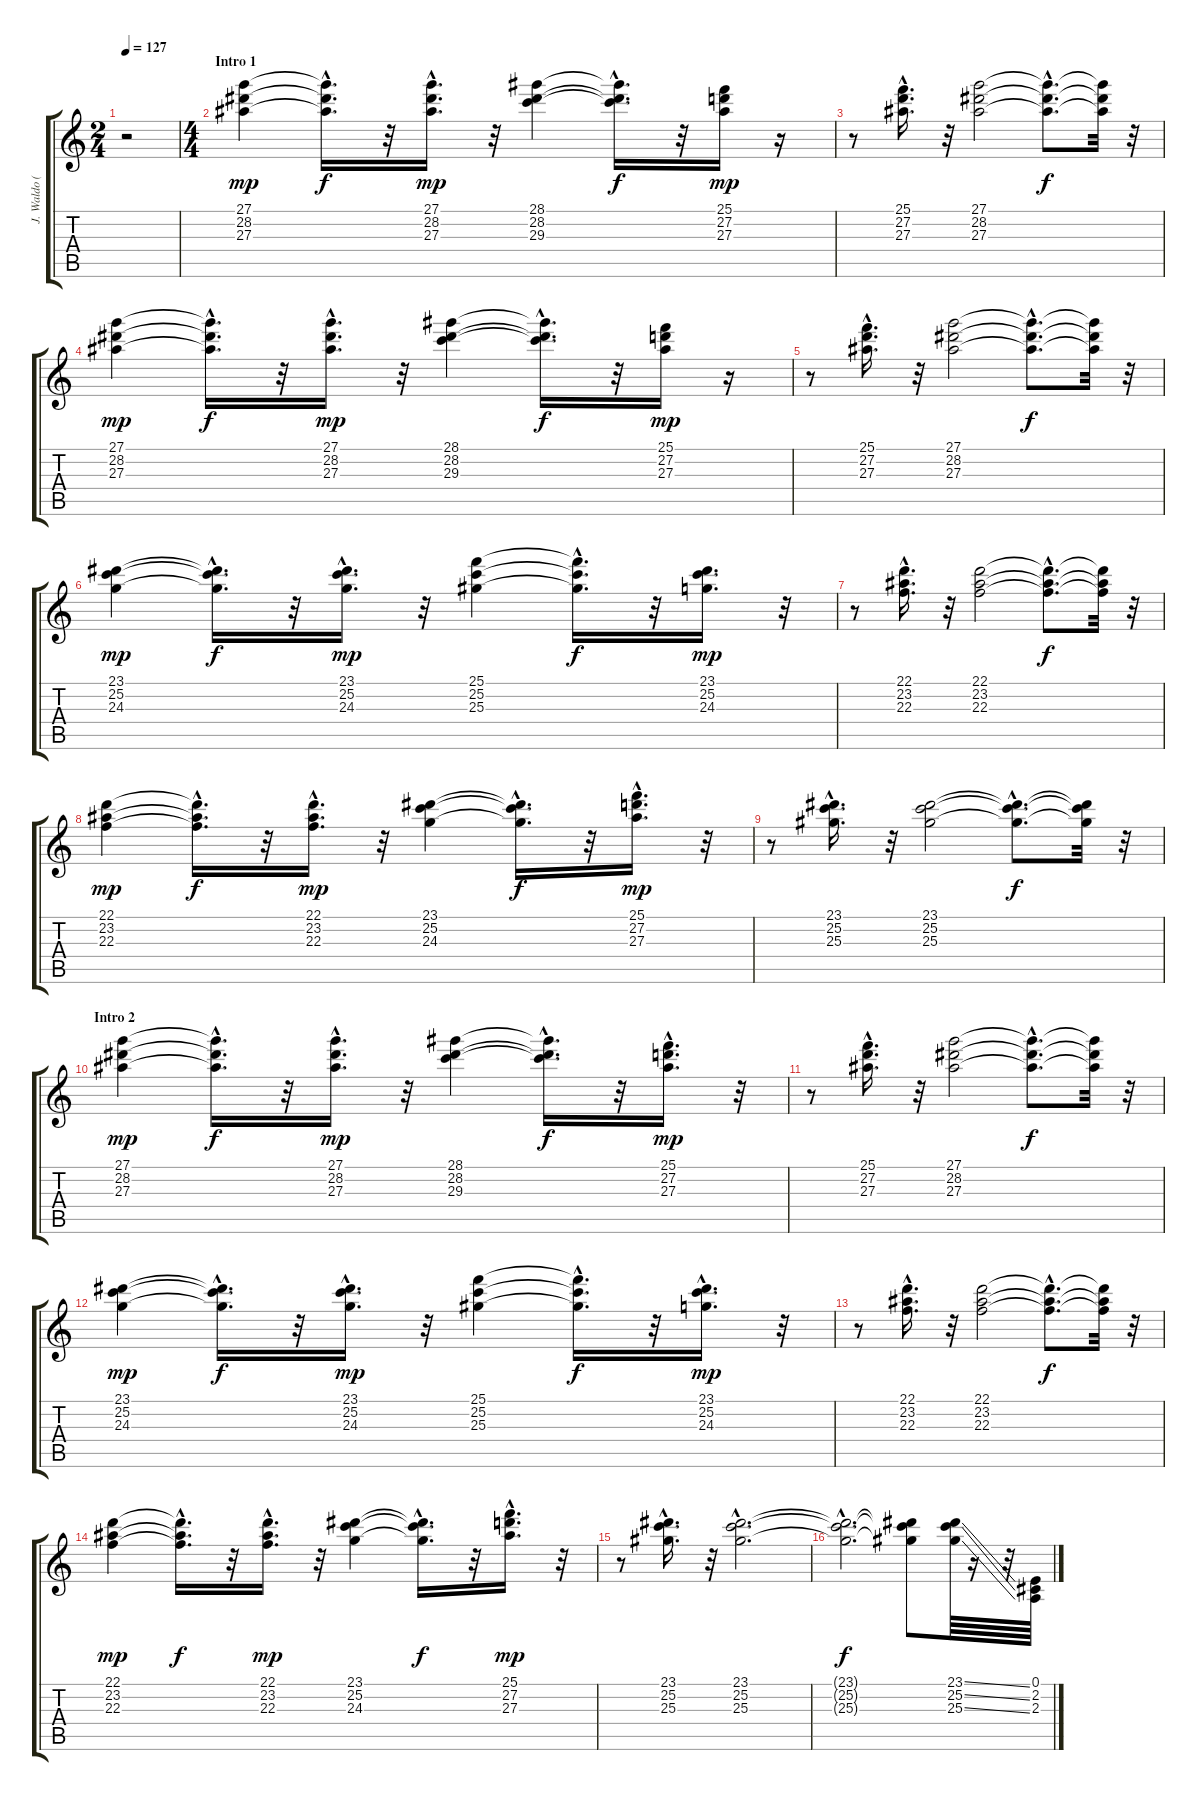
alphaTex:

\track ("J. Waldo (Right)" "J. Waldo (") {instrument rockorgan}
\staff {score tabs}
\tuning (E4 B3 G3 D3 A2 E2) {hide}
\ts (2 4)
\tempo 127
\clef g2
\ks c
r.2{dy mp instrument rockorgan} |
\ts (4 4)
\section ("" "Intro 1")
(27.1 28.2 27.3).4 (27.1{hac t} 28.2{hac t} 27.3{hac t}).16{d dy f} r.32 (27.1{hac} 28.2{hac} 27.3{hac}).16{d dy mp} r.32 (28.1 28.2 29.3).4 (28.1{hac t} 28.2{hac t} 29.3{hac t}).16{d dy f} r.32 (25.1 27.2 27.3).16{dy mp} r.16 |
r.8 (25.1 27.2 27.3{hac}).16{d} r.32 (27.1 28.2 27.3).2 (27.1{hac t} 28.2{hac t} 27.3{hac t}).8{d dy f} (27.1{t} 28.2{t} 27.3{t}).32 r.32 |
(27.1 28.2 27.3).4{dy mp} (27.1{hac t} 28.2{hac t} 27.3{hac t}).16{d dy f} r.32 (27.1{hac} 28.2{hac} 27.3{hac}).16{d dy mp} r.32 (28.1 28.2 29.3).4 (28.1{hac t} 28.2{hac t} 29.3{hac t}).16{d dy f} r.32 (25.1 27.2 27.3).16{dy mp} r.16 |
r.8 (25.1 27.2 27.3{hac}).16{d} r.32 (27.1 28.2 27.3).2 (27.1{hac t} 28.2{hac t} 27.3{hac t}).8{d dy f} (27.1{t} 28.2{t} 27.3{t}).32 r.32 |
(23.1 25.2 24.3).4{dy mp} (23.1{hac t} 25.2{hac t} 24.3{hac t}).16{d dy f} r.32 (23.1{hac} 25.2{hac} 24.3{hac}).16{d dy mp} r.32 (25.1 25.2 25.3).4 (25.1{hac t} 25.2{hac t} 25.3{hac t}).16{d dy f} r.32 (23.1 25.2 24.3).16{d dy mp} r.32 |
r.8 (22.1 23.2 22.3{hac}).16{d} r.32 (22.1 23.2 22.3).2 (22.1{hac t} 23.2{hac t} 22.3{hac t}).8{d dy f} (22.1{t} 23.2{t} 22.3{t}).32 r.32 |
(22.1 23.2 22.3).4{dy mp} (22.1{hac t} 23.2{hac t} 22.3{hac t}).16{d dy f} r.32 (22.1{hac} 23.2{hac} 22.3{hac}).16{d dy mp} r.32 (23.1 25.2 24.3).4 (23.1{hac t} 25.2{hac t} 24.3{hac t}).16{d dy f} r.32 (25.1 27.2{hac} 27.3).16{d dy mp} r.32 |
r.8 (23.1 25.2{hac} 25.3).16{d} r.32 (23.1 25.2 25.3).2 (23.1{hac t} 25.2{hac t} 25.3{hac t}).8{d dy f} (23.1{t} 25.2{t} 25.3{t}).32 r.32 |
\section ("" "Intro 2")
(27.1 28.2 27.3).4{dy mp} (27.1{hac t} 28.2{hac t} 27.3{hac t}).16{d dy f} r.32 (27.1{hac} 28.2{hac} 27.3{hac}).16{d dy mp} r.32 (28.1 28.2 29.3).4 (28.1{hac t} 28.2{hac t} 29.3{hac t}).16{d dy f} r.32 (25.1 27.2{hac} 27.3).16{d dy mp} r.32 |
r.8 (25.1 27.2{hac} 27.3).16{d} r.32 (27.1 28.2 27.3).2 (27.1{hac t} 28.2{hac t} 27.3{hac t}).8{d dy f} (27.1{t} 28.2{t} 27.3{t}).32 r.32 |
(23.1 25.2 24.3).4{dy mp} (23.1{hac t} 25.2{hac t} 24.3{hac t}).16{d dy f} r.32 (23.1{hac} 25.2{hac} 24.3{hac}).16{d dy mp} r.32 (25.1 25.2 25.3).4 (25.1{hac t} 25.2{hac t} 25.3{hac t}).16{d dy f} r.32 (23.1{hac} 25.2 24.3).16{d dy mp} r.32 |
r.8 (22.1 23.2 22.3{hac}).16{d} r.32 (22.1 23.2 22.3).2 (22.1{hac t} 23.2{hac t} 22.3{hac t}).8{d dy f} (22.1{t} 23.2{t} 22.3{t}).32 r.32 |
(22.1 23.2 22.3).4{dy mp} (22.1{hac t} 23.2{hac t} 22.3{hac t}).16{d dy f} r.32 (22.1{hac} 23.2{hac} 22.3{hac}).16{d dy mp} r.32 (23.1 25.2 24.3).4 (23.1{hac t} 25.2{hac t} 24.3{hac t}).16{d dy f} r.32 (25.1 27.2{hac} 27.3).16{d dy mp} r.32 |
r.8 (23.1{hac} 25.2 25.3).16{d} r.32 (23.1{hac} 25.2{hac} 25.3{hac}).2{d} |
(23.1{hac t} 25.2{hac t} 25.3{hac t}).2{d dy f} (23.1{t} 25.2{t} 25.3{t}).8 (23.1{ss} 25.2{ss} 25.3{ss}).64 r.16 r.32 (0.1 2.2 2.3).64
